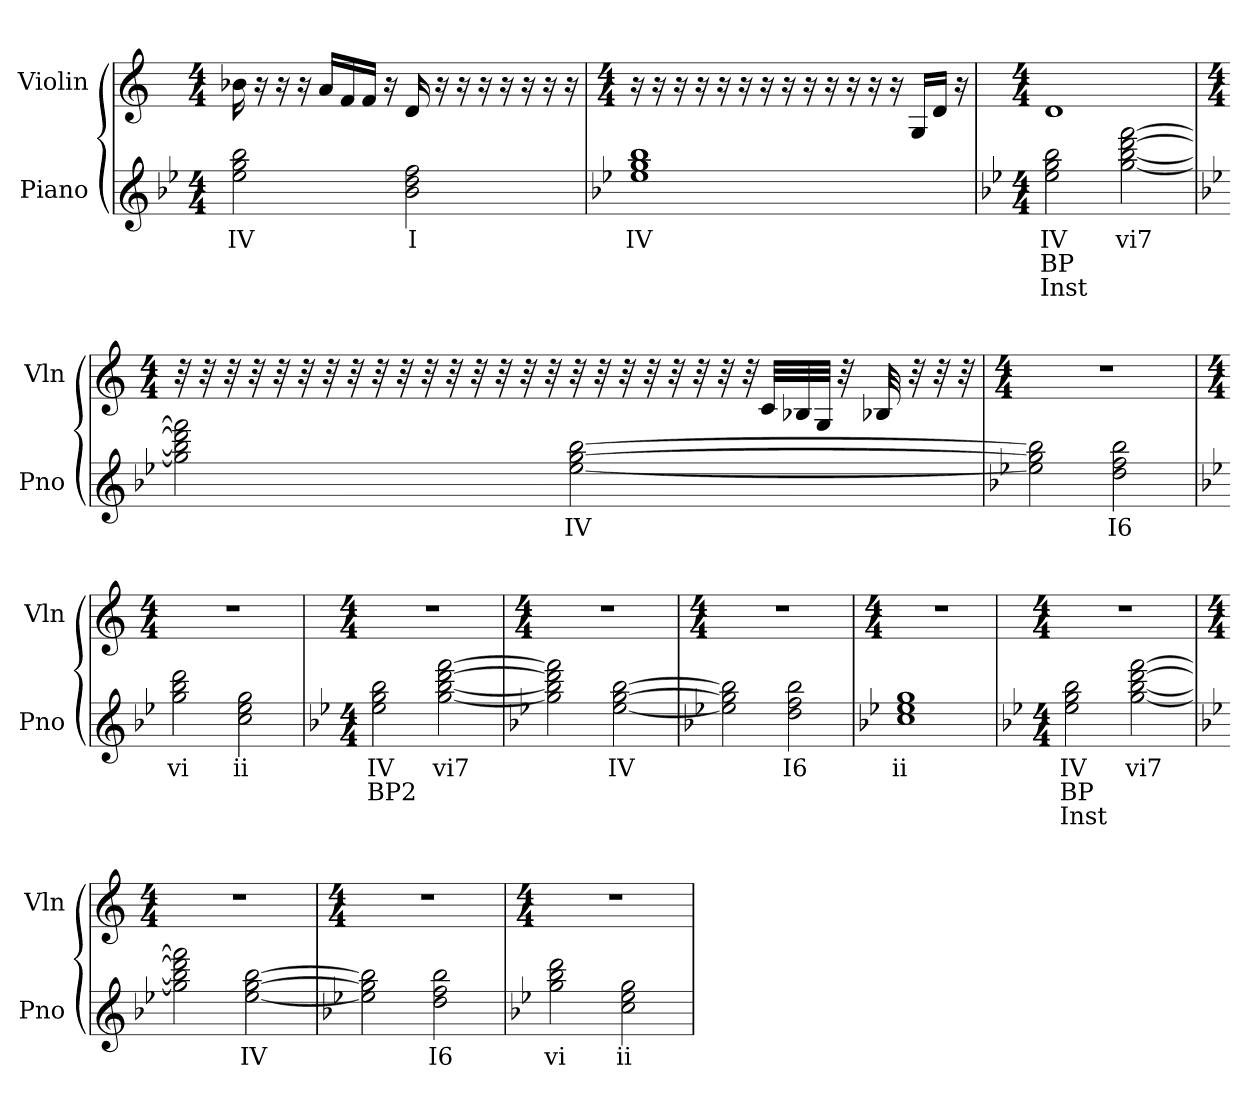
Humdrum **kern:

**kern	**text	**text	**text	**kern
*part2	*part2	*part2	*part2	*part1
*staff2	*staff2	*staff2	*staff2	*staff1
*I"Piano	*	*	*	*I"Violin
*I'Pno	*	*	*	*I'Vln
*k[b-e-]	*	*	*	*
*B-:	*	*	*	*
*M4/4	*	*	*	*M4/4
=	=	=	=	=
2ee- 2gg 2bb-	IV	.	.	16b-X
.	.	.	.	16r
.	.	.	.	16r
.	.	.	.	16r
.	.	.	.	16aLL
.	.	.	.	16f
.	.	.	.	16fJJ
.	.	.	.	16r
2b- 2dd 2ff	I	.	.	16d
.	.	.	.	16r
.	.	.	.	16r
.	.	.	.	16r
.	.	.	.	16r
.	.	.	.	16r
.	.	.	.	16r
.	.	.	.	16r
=	=	=	=	=
*k[b-e-]	*	*	*	*
*B-:	*	*	*	*
*	*	*	*	*M4/4
1ee- 1gg 1bb-	IV	.	.	16r
.	.	.	.	16r
.	.	.	.	16r
.	.	.	.	16r
.	.	.	.	16r
.	.	.	.	16r
.	.	.	.	16r
.	.	.	.	16r
.	.	.	.	16r
.	.	.	.	16r
.	.	.	.	16r
.	.	.	.	16r
.	.	.	.	16r
.	.	.	.	16GLL
.	.	.	.	16dJJ
.	.	.	.	16r
=	=	=	=	=
*k[b-e-]	*	*	*	*
*B-:	*	*	*	*
*M4/4	*	*	*	*M4/4
2ee- 2gg 2bb-	IV	BP	Inst	1d
[2gg [2bb- [2ddd [2fff	vi7	.	.	.
=	=	=	=	=
*k[b-e-]	*	*	*	*
*B-:	*	*	*	*
*	*	*	*	*M4/4
2gg] 2bb-] 2ddd] 2fff]	.	.	.	32r
.	.	.	.	32r
.	.	.	.	32r
.	.	.	.	32r
.	.	.	.	32r
.	.	.	.	32r
.	.	.	.	32r
.	.	.	.	32r
.	.	.	.	32r
.	.	.	.	32r
.	.	.	.	32r
.	.	.	.	32r
.	.	.	.	32r
.	.	.	.	32r
.	.	.	.	32r
.	.	.	.	32r
[2ee- [2gg [2bb-	IV	.	.	32r
.	.	.	.	32r
.	.	.	.	32r
.	.	.	.	32r
.	.	.	.	32r
.	.	.	.	32r
.	.	.	.	32r
.	.	.	.	32r
.	.	.	.	32cLLL
.	.	.	.	32B-X
.	.	.	.	32GJJJ
.	.	.	.	32r
.	.	.	.	32B-X
.	.	.	.	32r
.	.	.	.	32r
.	.	.	.	32r
=	=	=	=	=
*k[b-e-]	*	*	*	*
*B-:	*	*	*	*
*	*	*	*	*M4/4
2ee-] 2gg] 2bb-]	.	.	.	1r
2dd 2ff 2bb-	I6	.	.	.
=	=	=	=	=
*k[b-e-]	*	*	*	*
*B-:	*	*	*	*
*	*	*	*	*M4/4
2gg 2bb- 2ddd	vi	.	.	1r
2cc 2ee- 2gg	ii	.	.	.
=	=	=	=	=
*k[b-e-]	*	*	*	*
*B-:	*	*	*	*
*M4/4	*	*	*	*M4/4
2ee- 2gg 2bb-	IV	BP2	.	1r
[2gg [2bb- [2ddd [2fff	vi7	.	.	.
=	=	=	=	=
*k[b-e-]	*	*	*	*
*B-:	*	*	*	*
*	*	*	*	*M4/4
2gg] 2bb-] 2ddd] 2fff]	.	.	.	1r
[2ee- [2gg [2bb-	IV	.	.	.
=	=	=	=	=
*k[b-e-]	*	*	*	*
*B-:	*	*	*	*
*	*	*	*	*M4/4
2ee-] 2gg] 2bb-]	.	.	.	1r
2dd 2ff 2bb-	I6	.	.	.
=	=	=	=	=
*k[b-e-]	*	*	*	*
*B-:	*	*	*	*
*	*	*	*	*M4/4
1cc 1ee- 1gg	ii	.	.	1r
=	=	=	=	=
*k[b-e-]	*	*	*	*
*B-:	*	*	*	*
*M4/4	*	*	*	*M4/4
2ee- 2gg 2bb-	IV	BP	Inst	1r
[2gg [2bb- [2ddd [2fff	vi7	.	.	.
=	=	=	=	=
*k[b-e-]	*	*	*	*
*B-:	*	*	*	*
*	*	*	*	*M4/4
2gg] 2bb-] 2ddd] 2fff]	.	.	.	1r
[2ee- [2gg [2bb-	IV	.	.	.
=	=	=	=	=
*k[b-e-]	*	*	*	*
*B-:	*	*	*	*
*	*	*	*	*M4/4
2ee-] 2gg] 2bb-]	.	.	.	1r
2dd 2ff 2bb-	I6	.	.	.
=	=	=	=	=
*k[b-e-]	*	*	*	*
*B-:	*	*	*	*
*	*	*	*	*M4/4
2gg 2bb- 2ddd	vi	.	.	1r
2cc 2ee- 2gg	ii	.	.	.
=	=	=	=	=
*-	*-	*-	*-	*-
